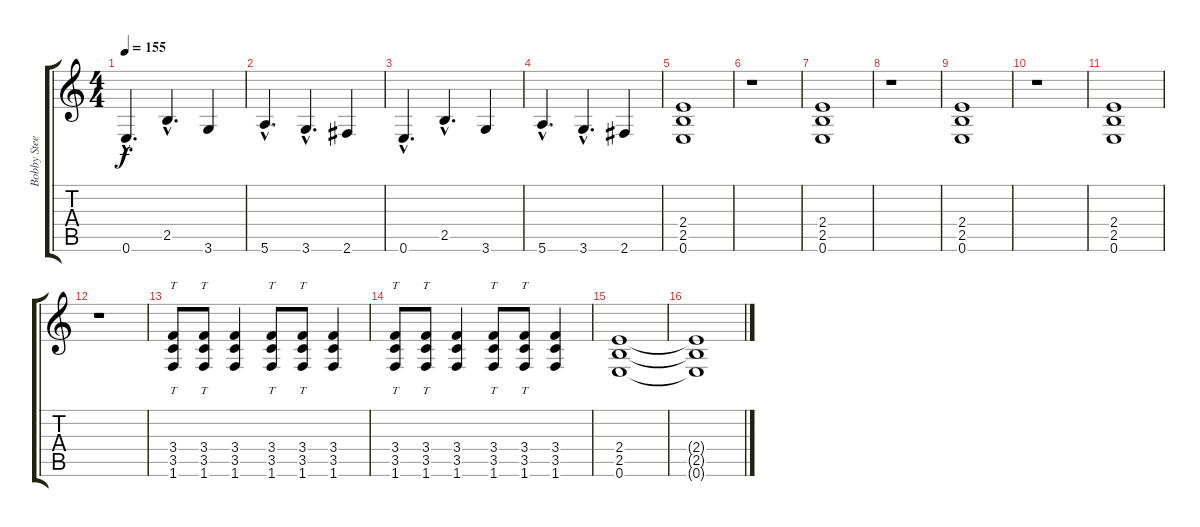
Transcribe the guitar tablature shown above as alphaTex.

\track ("Bobby Steele" "Bobby Stee") {instrument overdrivenguitar}
\staff {score tabs}
\tuning (E4 B3 G3 D3 A2 E2) {hide}
\ts (4 4)
\tempo 155
\clef g2
\ks c
0.6{hac}.4{d dy f} 2.5{hac}.4{d} 3.6.4 |
5.6{hac}.4{d} 3.6{hac}.4{d} 2.6.4 |
0.6{hac}.4{d} 2.5{hac}.4{d} 3.6.4 |
5.6{hac}.4{d} 3.6{hac}.4{d} 2.6.4 |
(2.4 2.5 0.6).1 |
r.1 |
(2.4 2.5 0.6).1 |
r.1 |
(2.4 2.5 0.6).1 |
r.1 |
(2.4 2.5 0.6).1 |
r.1 |
(3.4 3.5 1.6).8{tt} (3.4 3.5 1.6).8{tt} (3.4 3.5 1.6).4 (3.4 3.5 1.6).8{tt} (3.4 3.5 1.6).8{tt} (3.4 3.5 1.6).4 |
(3.4 3.5 1.6).8{tt} (3.4 3.5 1.6).8{tt} (3.4 3.5 1.6).4 (3.4 3.5 1.6).8{tt} (3.4 3.5 1.6).8{tt} (3.4 3.5 1.6).4 |
(2.4 2.5 0.6).1 |
(2.4{t} 2.5{t} 0.6{t}).1
